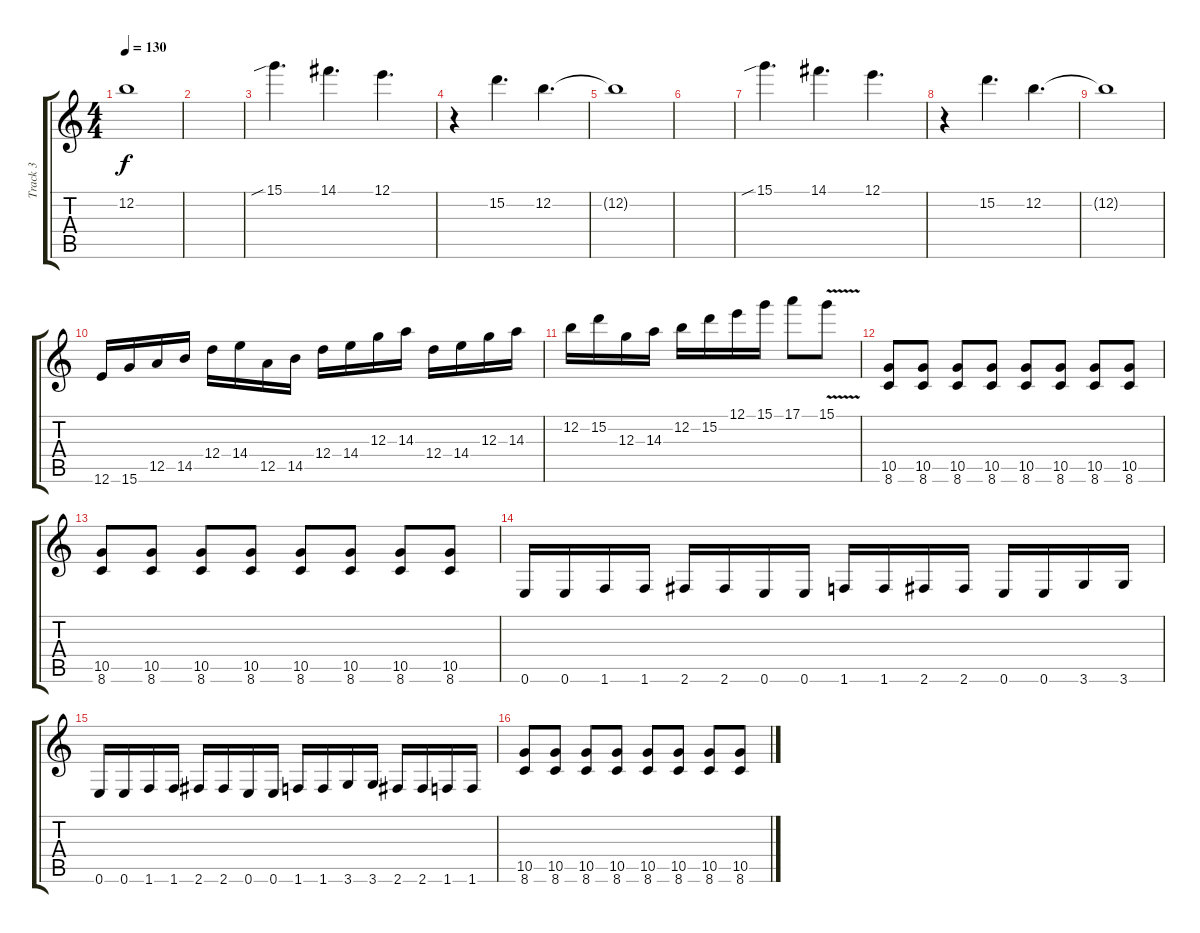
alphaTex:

\track ("Track 3" "Track 3") {instrument distortionguitar}
\staff {score tabs}
\tuning (E4 B3 G3 D3 A2 E2) {hide}
\ts (4 4)
\tempo 130
\clef g2
\ks c
12.2{t}.1{dy f} |
|
15.1{sib}.4{d} 14.1.4{d} 12.1.4{d} |
r.4 15.2.4{d} 12.2.4{d} |
12.2{t}.1 |
|
15.1{sib}.4{d} 14.1.4{d} 12.1.4{d} |
r.4 15.2.4{d} 12.2.4{d} |
12.2{t}.1 |
12.6.16 15.6.16 12.5.16 14.5.16 12.4.16 14.4.16 12.5.16 14.5.16 12.4.16 14.4.16 12.3.16 14.3.16 12.4.16 14.4.16 12.3.16 14.3.16 |
12.2.16 15.2.16 12.3.16 14.3.16 12.2.16 15.2.16 12.1.16 15.1.16 17.1.8 15.1{v}.8 |
(10.5 8.6).8 (10.5 8.6).8 (10.5 8.6).8 (10.5 8.6).8 (10.5 8.6).8 (10.5 8.6).8 (10.5 8.6).8 (10.5 8.6).8 |
(10.5 8.6).8 (10.5 8.6).8 (10.5 8.6).8 (10.5 8.6).8 (10.5 8.6).8 (10.5 8.6).8 (10.5 8.6).8 (10.5 8.6).8 |
0.6.16 0.6.16 1.6.16 1.6.16 2.6.16 2.6.16 0.6.16 0.6.16 1.6.16 1.6.16 2.6.16 2.6.16 0.6.16 0.6.16 3.6.16 3.6.16 |
0.6.16 0.6.16 1.6.16 1.6.16 2.6.16 2.6.16 0.6.16 0.6.16 1.6.16 1.6.16 3.6.16 3.6.16 2.6.16 2.6.16 1.6.16 1.6.16 |
(10.5 8.6).8 (10.5 8.6).8 (10.5 8.6).8 (10.5 8.6).8 (10.5 8.6).8 (10.5 8.6).8 (10.5 8.6).8 (10.5 8.6).8
